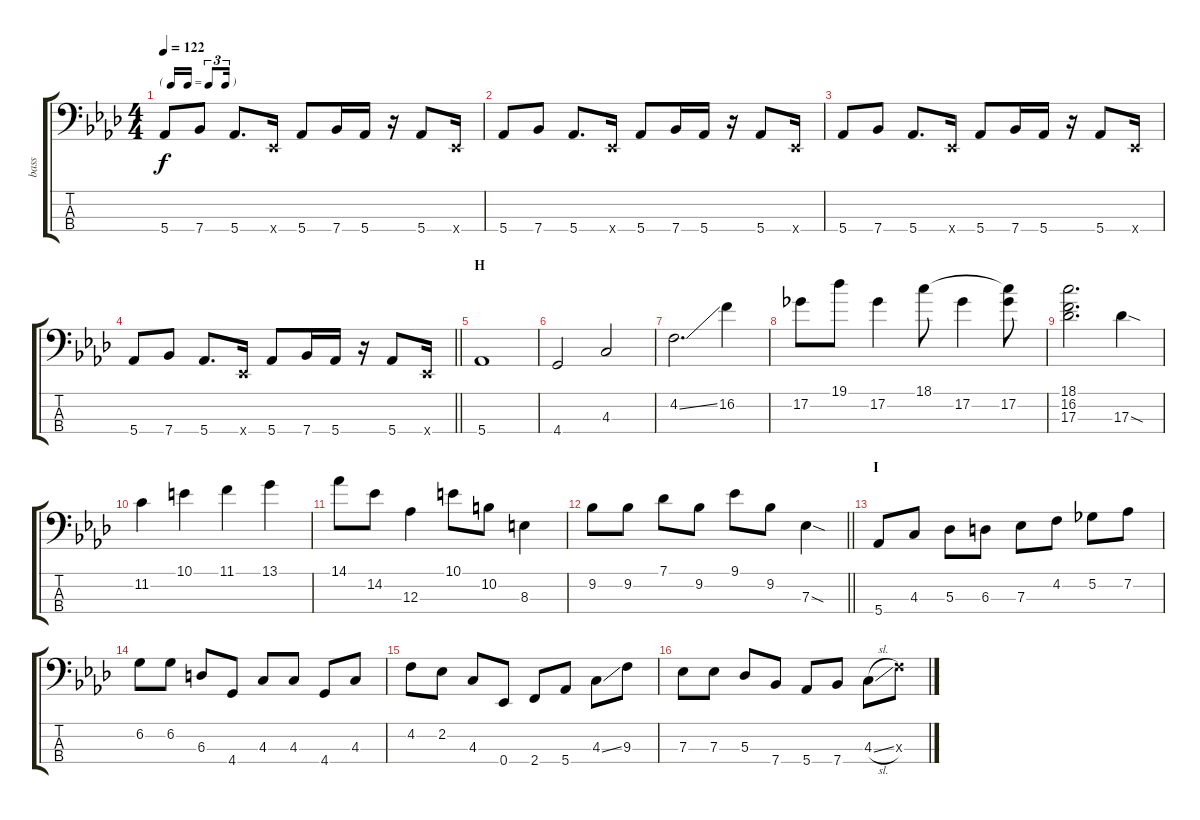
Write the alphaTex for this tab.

\track ("bass" "bass") {instrument electricbassfinger}
\staff {score tabs}
\tuning (Gb2 Db2 Ab1 Eb1) {hide}
\ts (4 4)
\tf triplet16th
\tempo 122
\clef f4
\ks ab
5.4.8{dy f} 7.4.8 5.4.8{d} 0.4{x}.16 5.4.8 7.4.16 5.4.16 r.16 5.4.8 0.4{x}.16 |
5.4.8 7.4.8 5.4.8{d} 0.4{x}.16 5.4.8 7.4.16 5.4.16 r.16 5.4.8 0.4{x}.16 |
5.4.8 7.4.8 5.4.8{d} 0.4{x}.16 5.4.8 7.4.16 5.4.16 r.16 5.4.8 0.4{x}.16 |
\barLineRight lightlight
5.4.8 7.4.8 5.4.8{d} 0.4{x}.16 5.4.8 7.4.16 5.4.16 r.16 5.4.8 0.4{x}.16 |
\section ("" "H")
5.4.1 |
4.4.2 4.3.2 |
4.2{ss}.2{d} 16.2.4 |
17.2.8 19.1.8 17.2.4 18.1.8 17.2.4 (18.1{t} 17.2).8 |
(18.1 16.2 17.3).2{d} 17.3{sod}.4 |
11.2.4 10.1.4 11.1.4 13.1.4 |
14.1.8 14.2.8 12.3.4 10.1.8 10.2.8 8.3.4 |
\barLineRight lightlight
9.2.8 9.2.8 7.1.8 9.2.8 9.1.8 9.2.8 7.3{sod}.4 |
\section ("" "I")
5.4.8 4.3.8 5.3.8 6.3.8 7.3.8 4.2.8 5.2.8 7.2.8 |
6.2.8 6.2.8 6.3.8 4.4.8 4.3.8 4.3.8 4.4.8 4.3.8 |
4.2.8 2.2.8 4.3.8 0.4.8 2.4.8 5.4.8 4.3{ss}.8 9.3.8 |
7.3.8 7.3.8 5.3.8 7.4.8 5.4.8 7.4.8 4.3{sl}.8 9.3{x}.8
